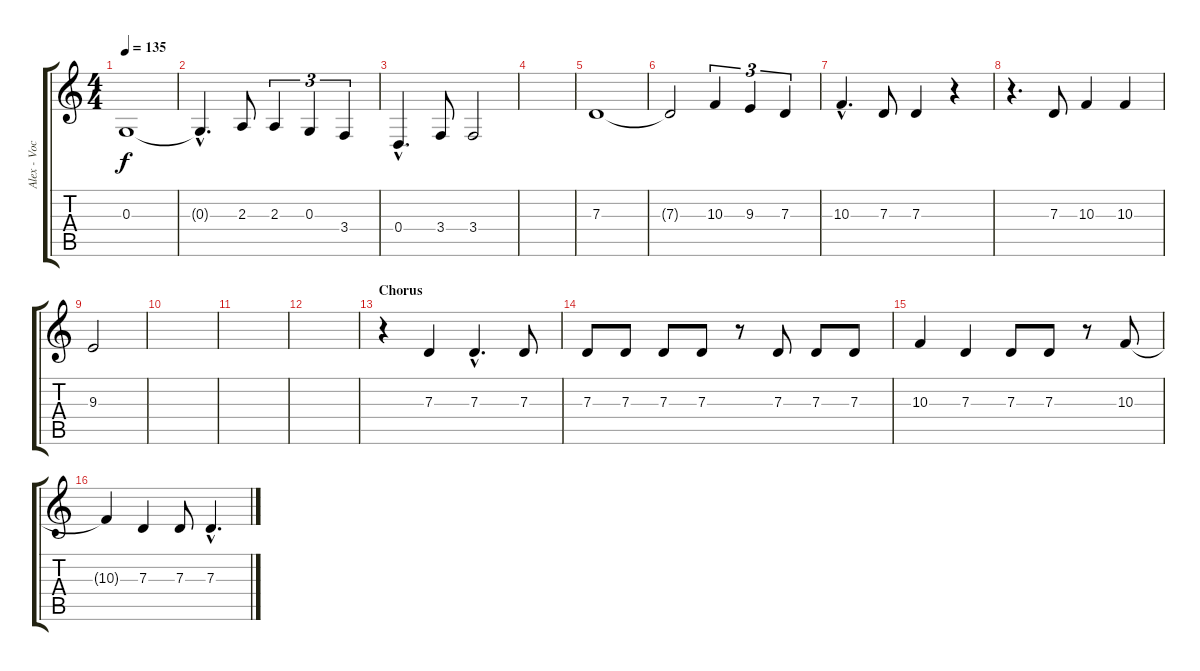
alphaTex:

\track ("Alex - Vocals" "Alex - Voc") {instrument electricpiano1}
\staff {score tabs}
\tuning (E4 B3 G3 D3 A2 E2) {hide}
\ts (4 4)
\tempo 135
\clef g2
\ks c
0.3.1{dy f} |
0.3{hac t}.4{d} 2.3.8 2.3.4{tu (3 2)} 0.3.4{tu (3 2)} 3.4.4{tu (3 2)} |
0.4{hac}.4{d} 3.4.8 3.4.2 |
|
7.3.1 |
7.3{t}.2 10.3.4{tu (3 2)} 9.3.4{tu (3 2)} 7.3.4{tu (3 2)} |
10.3{hac}.4{d} 7.3.8 7.3.4 r.4 |
r.4{d} 7.3.8 10.3.4 10.3.4 |
9.3.2 |
|
|
|
\section ("" "Chorus")
r.4 7.3.4 7.3{hac}.4{d} 7.3.8 |
7.3.8 7.3.8 7.3.8 7.3.8 r.8 7.3.8 7.3.8 7.3.8 |
10.3.4 7.3.4 7.3.8 7.3.8 r.8 10.3.8 |
10.3{t}.4 7.3.4 7.3.8 7.3{hac}.4{d}
